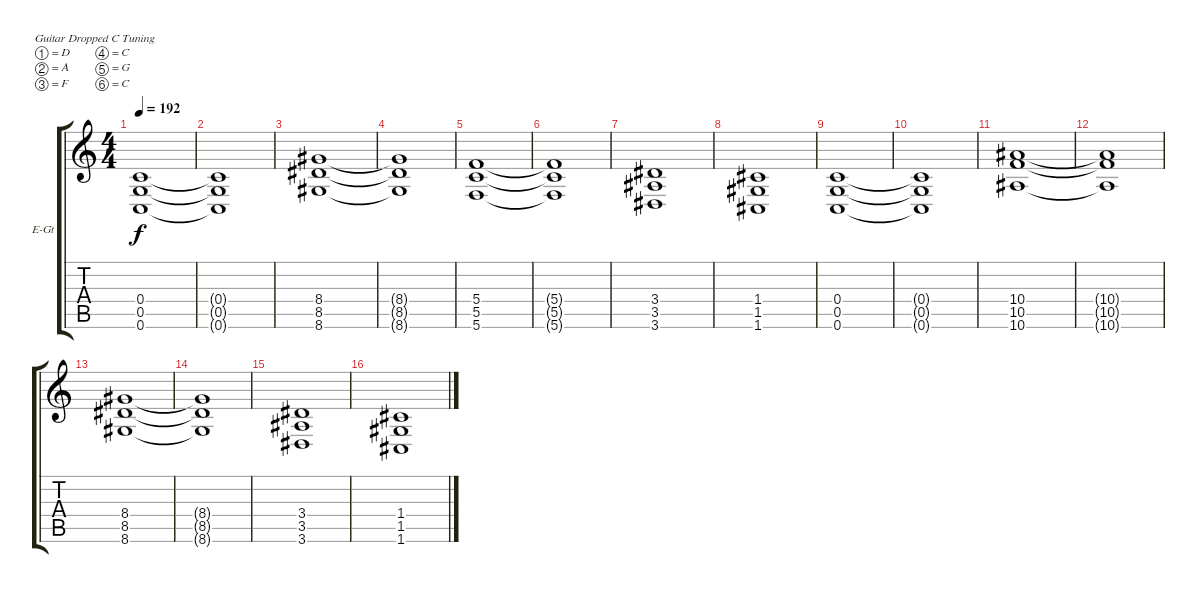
\defaultSystemsLayout 4
\bracketExtendMode groupsimilarinstruments
\firstSystemTrackNameOrientation horizontal
\otherSystemsTrackNameOrientation horizontal
\track ("Electric Guitar" "E-Gt") {instrument distortionguitar}
\staff {score tabs}
\tuning (D4 A3 F3 C3 G2 C2)
\ts (4 4)
\tempo 192
\clef g2
\ks c
(0.6 0.5 0.4).1{dy f} |
(0.4{t} 0.5{t} 0.6{t}).1 |
(8.6 8.5 8.4).1 |
(8.4{t} 8.5{t} 8.6{t}).1 |
(5.6 5.5 5.4).1 |
(5.4{t} 5.5{t} 5.6{t}).1 |
(3.6 3.5 3.4).1 |
(1.4 1.5 1.6).1 |
(0.6 0.5 0.4).1 |
(0.4{t} 0.5{t} 0.6{t}).1 |
(10.6 10.5 10.4).1 |
(10.4{t} 10.5{t} 10.6{t}).1 |
(8.6 8.5 8.4).1 |
(8.4{t} 8.5{t} 8.6{t}).1 |
(3.6 3.5 3.4).1 |
(1.4 1.5 1.6).1
